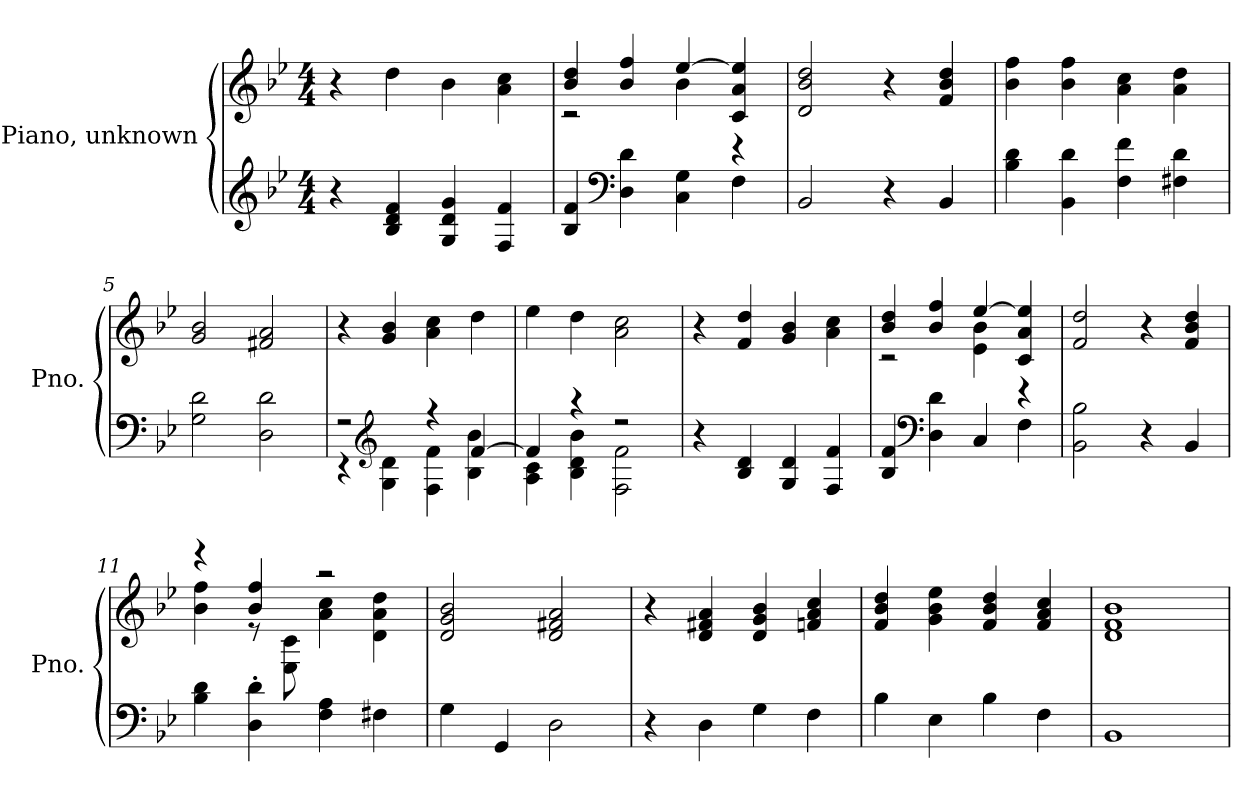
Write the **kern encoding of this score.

**kern	**kern
*part1	*part1
*staff2	*staff1
*I"Piano, unknown	*
*I'Pno.	*
*clefG2	*clefG2
*k[b-e-]	*k[b-e-]
*M4/4	*M4/4
*MM120	*MM120
=1	=1
4r	4r
4B-/ 4d/ 4f/	4dd\
4G/ 4d/ 4g/	4b-\
4F/ 4f/	4a\ 4cc\
=2	=2
*	*^
4B-/ 4f/	4b-/ 4dd/	2r
*clefF4	*	*
4D\ 4d\	4b-/ 4ff/	.
4C\ 4G\	[4ee-/	4b-\
4F\	4c/ 4a/ 4ee-/]	4r
*	*v	*v
=3	=3
2BB-/	2d/ 2b-/ 2dd/
4r	4r
4BB-/	4f/ 4b-/ 4dd/
=4	=4
4B-\ 4d\	4b-\ 4ff\
4BB-\ 4d\	4b-\ 4ff\
4F\ 4f\	4a\ 4cc\
4F#X\ 4d\	4a\ 4dd\
=5	=5
2G\ 2d\	2g/ 2b-/
2D\ 2d\	2f#X/ 2a/
=6	=6
*^	*
2r	4r	4r
*clefG2	*	*
.	4G\ 4d\	4g/ 4b-/
4r	4F\ 4f\	4a\ 4cc\
[4f/	4B-\ 4b-\	4dd\
=7	=7	=7
4f/]	4A\ 4c\	4ee-\
4r	4B-\ 4d\ 4b-\	4dd\
2r	2F\ 2f\	2a\ 2cc\
*v	*v	*
!!LO:LB:g=z
=8	=8
4r	4r
4B-/ 4d/	4f/ 4dd/
4G/ 4d/	4g/ 4b-/
4F/ 4f/	4a\ 4cc\
=9	=9
*	*^
4B-/ 4f/	4b-/ 4dd/	2r
*clefF4	*	*
4D\ 4d\	4b-/ 4ff/	.
4C/	[4ee-/	4e-\ 4b-\
4F\	4c/ 4a/ 4ee-/]	4r
*	*v	*v
=10	=10
2BB-\ 2B-\	2f/ 2dd/
4r	4r
4BB-/	4f/ 4b-/ 4dd/
=11	=11
*	*^
4B-\ 4d\	4r	4b-\ 4ff\
4D\' 4d\'	4b-/ 4ff/	8r
.	.	8E-\ 8c\
4F\ 4A\	2r	4a\ 4cc\
4F#X\	.	4d\ 4a\ 4dd\
*	*v	*v
=12	=12
4G\	2d/ 2g/ 2b-/
4GG/	.
2D\	2d/ 2f#X/ 2a/
=13	=13
4r	4r
4D\	4d/ 4f#X/ 4a/
4G\	4d/ 4g/ 4b-/
4F\	4fn/ 4a/ 4cc/
=14	=14
4B-\	4f/ 4b-/ 4dd/
4E-\	4g\ 4b-\ 4ee-\
4B-\	4f/ 4b-/ 4dd/
4F\	4f/ 4a/ 4cc/
=15	=15
1BB-	1d 1f 1b-
=	=
*-	*-
